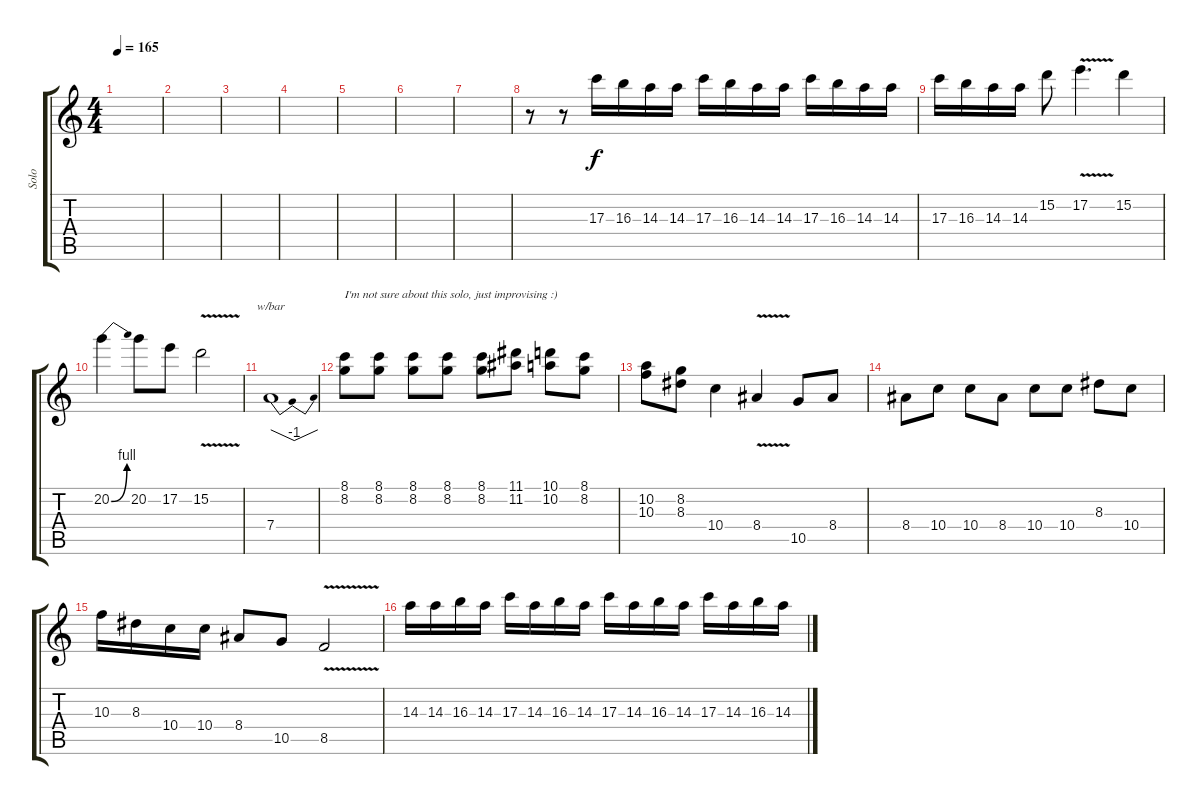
\track ("Solo" "Solo") {instrument distortionguitar}
\staff {score tabs}
\tuning (E4 B3 G3 D3 A2 E2) {hide}
\ts (4 4)
\tempo 165
\clef g2
\ks c
|
|
|
|
|
|
|
r.8 r.8 17.3.16 16.3.16 14.3.16 14.3.16 17.3.16 16.3.16 14.3.16 14.3.16 17.3.16 16.3.16 14.3.16 14.3.16 |
17.3.16 16.3.16 14.3.16 14.3.16 15.2.8 17.2{v}.4{d} 15.2.4 |
20.2{be (bend 0 0 60 4)}.4 20.2.8 17.2.8 15.2{v}.2 |
7.4.1{tbe (dip default 0 0 30 -4 60 0)} |
(8.1 8.2).8{txt "I'm not sure about this solo, just improvising :)" instrument distortionguitar} (8.1 8.2).8 (8.1 8.2).8 (8.1 8.2).8 (8.1 8.2).8 (11.1 11.2).8 (10.1 10.2).8 (8.1 8.2).8 |
(10.2 10.3).8 (8.2 8.3).8 10.4.4 8.4{v}.4 10.5.8 8.4.8 |
8.4.8 10.4.8 10.4.8 8.4.8 10.4.8 10.4.8 8.3.8 10.4.8 |
10.3.16 8.3.16 10.4.16 10.4.16 8.4.8 10.5.8 8.5{v}.2 |
14.3.16 14.3.16 16.3.16 14.3.16 17.3.16 14.3.16 16.3.16 14.3.16 17.3.16 14.3.16 16.3.16 14.3.16 17.3.16 14.3.16 16.3.16 14.3.16
